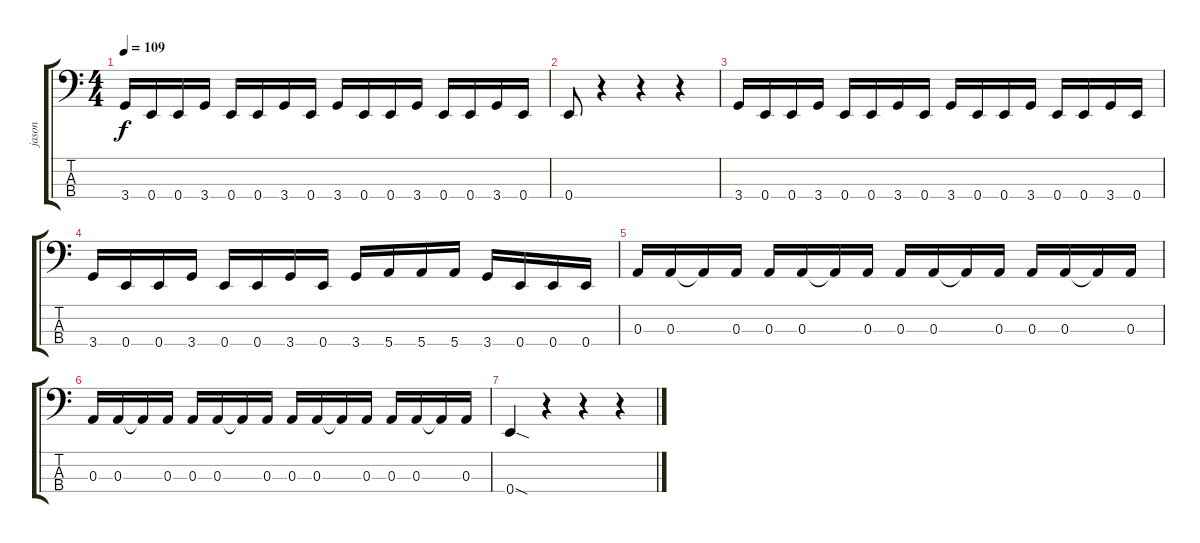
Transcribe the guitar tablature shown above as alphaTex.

\track ("jason" "jason") {instrument electricbassfinger}
\staff {score tabs}
\tuning (G2 D2 A1 E1) {hide}
\ts (4 4)
\tempo 109
\clef f4
\ks c
3.4.16{dy f} 0.4.16 0.4.16 3.4.16 0.4.16 0.4.16 3.4.16 0.4.16 3.4.16 0.4.16 0.4.16 3.4.16 0.4.16 0.4.16 3.4.16 0.4.16 |
0.4.8 r.4 r.4 r.4 |
3.4.16 0.4.16 0.4.16 3.4.16 0.4.16 0.4.16 3.4.16 0.4.16 3.4.16 0.4.16 0.4.16 3.4.16 0.4.16 0.4.16 3.4.16 0.4.16 |
3.4.16 0.4.16 0.4.16 3.4.16 0.4.16 0.4.16 3.4.16 0.4.16 3.4.16 5.4.16 5.4.16 5.4.16 3.4.16 0.4.16 0.4.16 0.4.16 |
0.3.16 0.3.16 0.3{t}.16 0.3.16 0.3.16 0.3.16 0.3{t}.16 0.3.16 0.3.16 0.3.16 0.3{t}.16 0.3.16 0.3.16 0.3.16 0.3{t}.16 0.3.16 |
0.3.16 0.3.16 0.3{t}.16 0.3.16 0.3.16 0.3.16 0.3{t}.16 0.3.16 0.3.16 0.3.16 0.3{t}.16 0.3.16 0.3.16 0.3.16 0.3{t}.16 0.3.16 |
0.4{sod}.4 r.4 r.4 r.4
